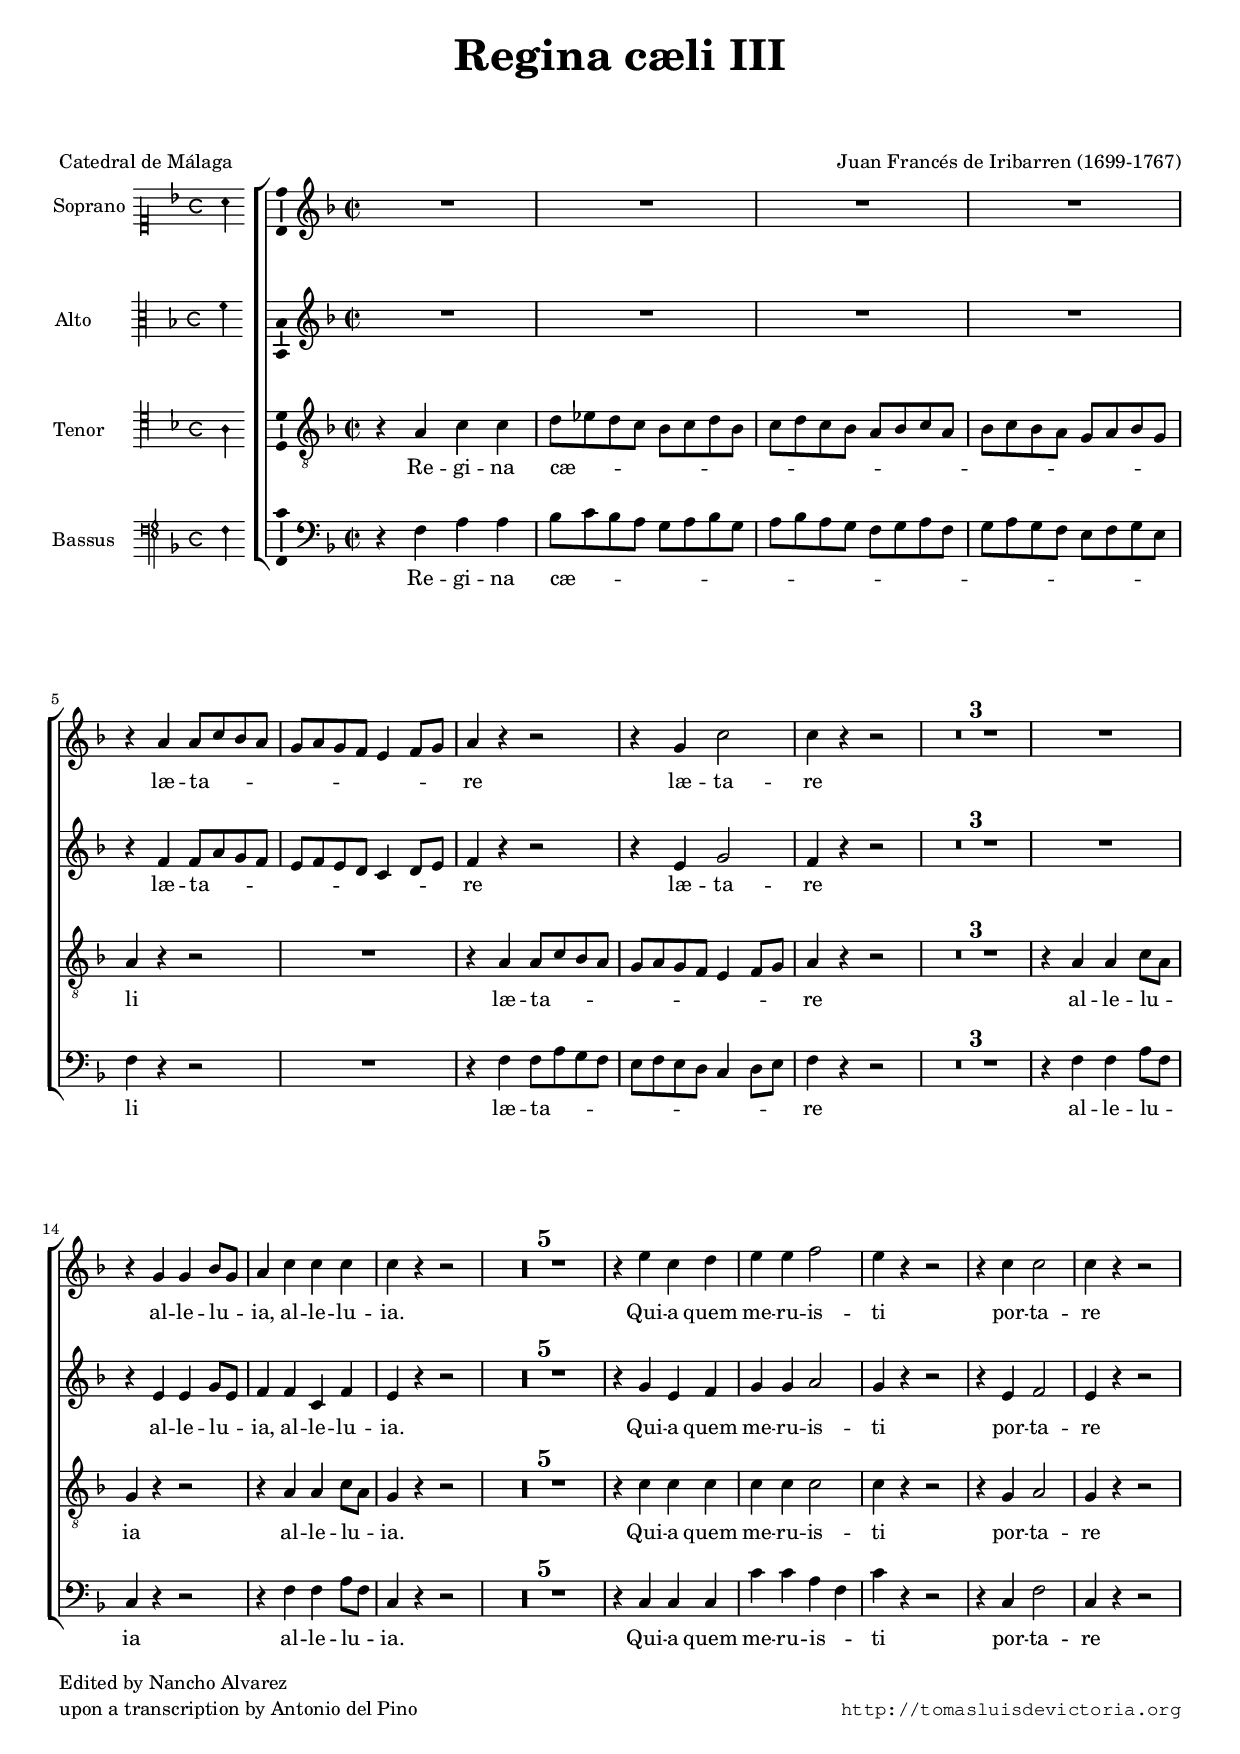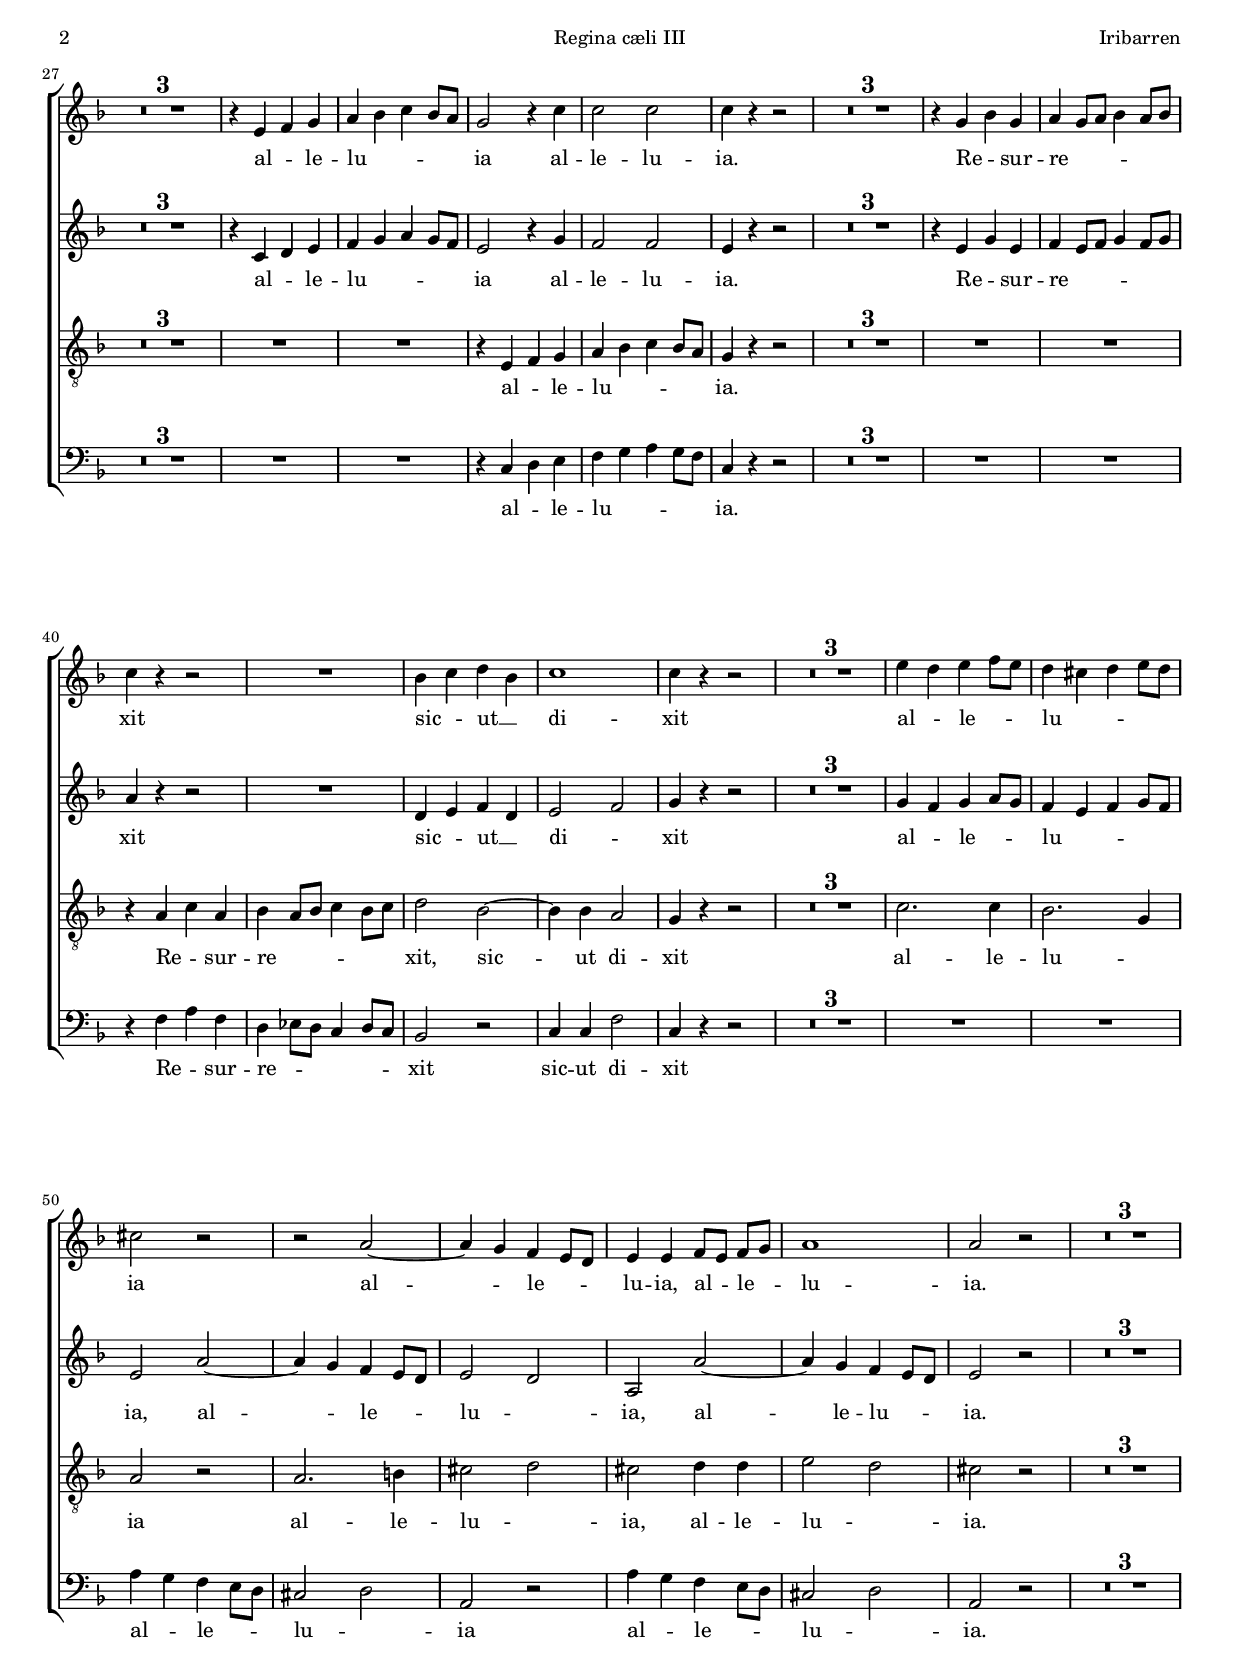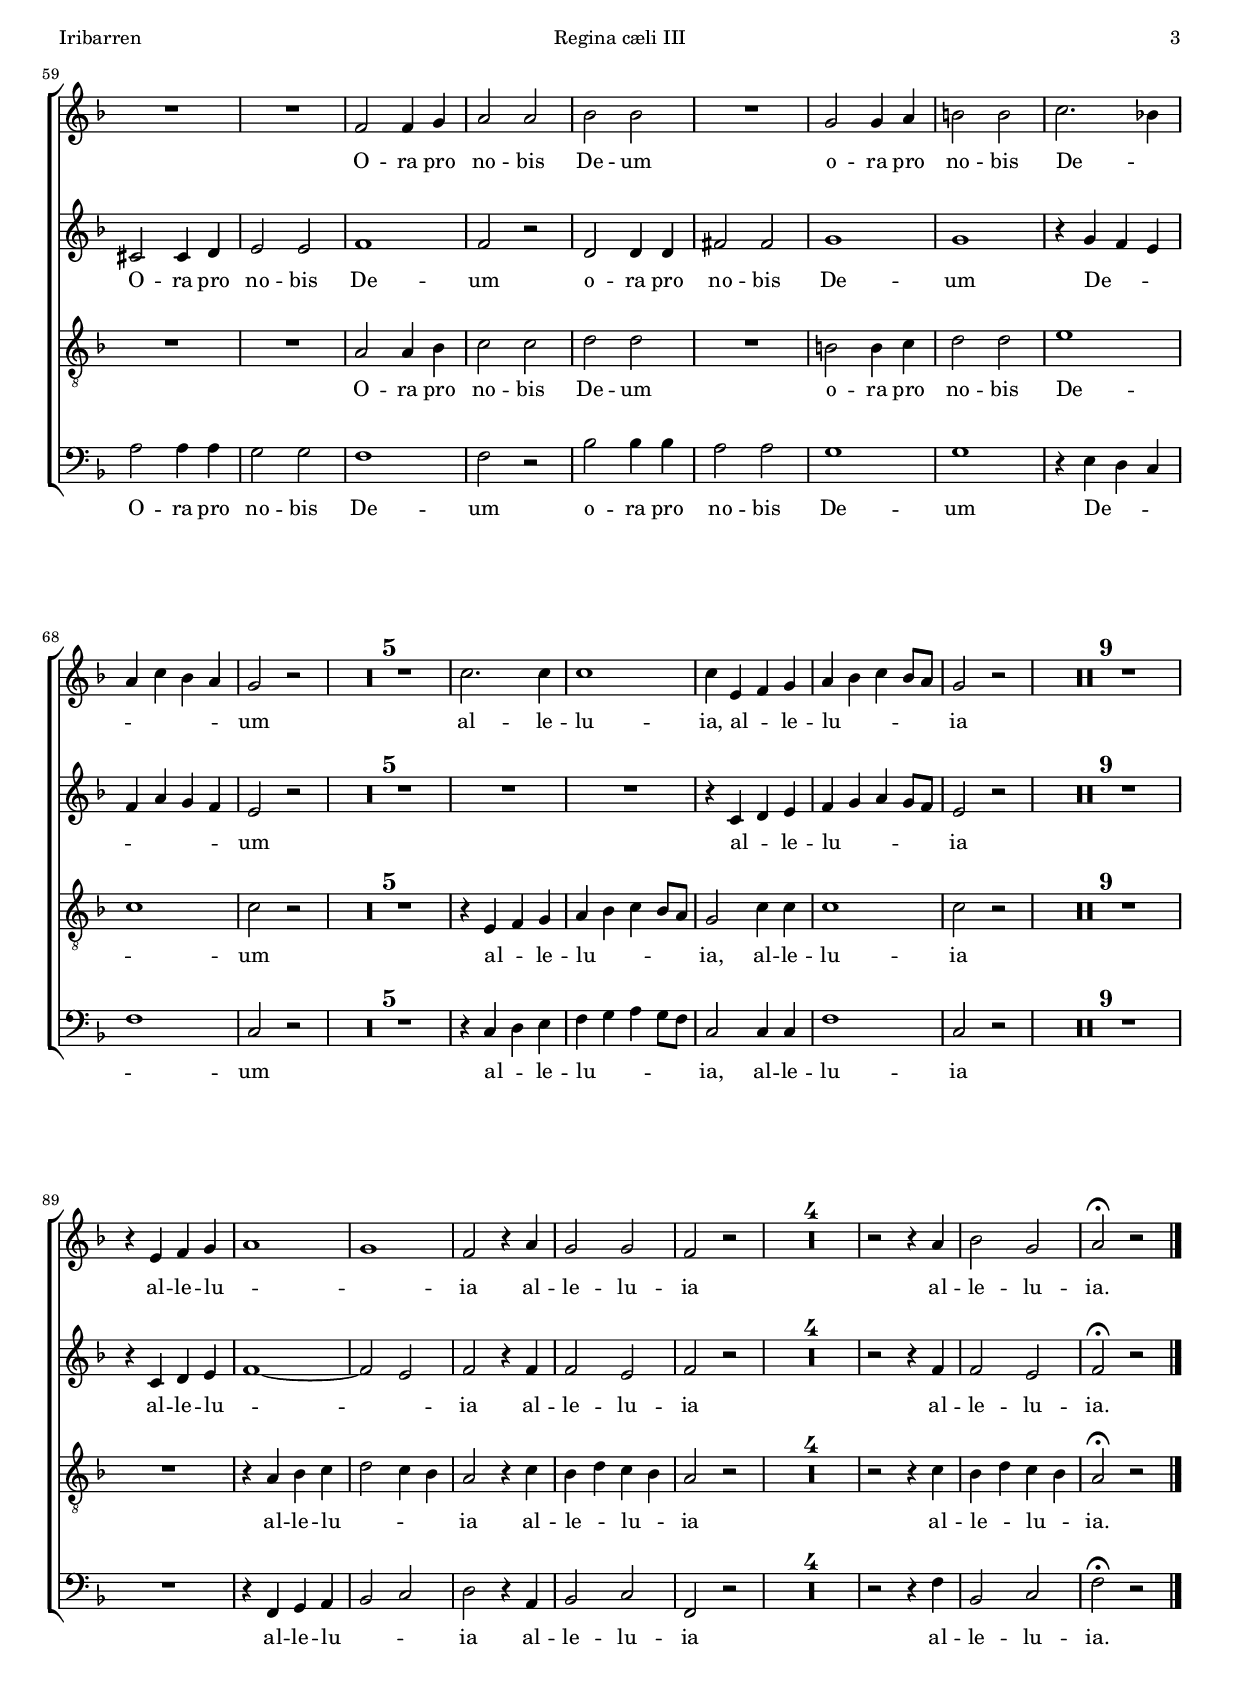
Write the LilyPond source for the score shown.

\version "2.18.0"

#(set-default-paper-size "a4")
#(set-global-staff-size 16.7)
#(ly:set-option 'point-and-click #f)
%mobile -s15.0 -i3.0

italicas=\override LyricText.font-shape = #'italic
rectas=\override LyricText.font-shape = #'upright
ss=\once \set suggestAccidentals = ##t
incipitwidth = 20
mtempo={\tempo 4 = 120}
mtempob={\tempo 4 = 60}

htitle="Regina cæli III"
hcomposer="Iribarren"

\header {
	title=\markup{\fontsize #3 "Regina cæli III"}
	%subtitle=""
	subsubtitle=\markup{\column{" " " " " "}}
	composer="Juan Francés de Iribarren (1699-1767)" % Ref. 66-5
        pdfauthor=\composer
	%opus="(-)"
	poet=\markup{"Catedral de Málaga"}
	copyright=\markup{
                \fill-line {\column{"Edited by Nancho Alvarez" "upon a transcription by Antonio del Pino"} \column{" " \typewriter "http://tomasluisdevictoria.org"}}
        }

%	tagline=""
}

global={\key f \major \time 2/2 \skip 1*101
	%\override Score.TimeSignature.break-visibility = #'#(#f #t #t)
	\bar "|."
}


cantus=\relative c''{
	R1*4
        \break
        r4 a a8 c bes a
        g a g f e4 f8 g 
        a4 r r2
        r4 g c2
        c4 r r2
        R1*4
        r4 g g bes8 g
        a4 c c c
        c r4 r2
        R1*5
        r4 e c d
        e4 e f2
        e4 r r2
        r4 c c2
        c4 r r2 \break
        R1*3
        r4 e, f g 
        a bes c bes8 a
        g2 r4 c
        c2 c
        c4 r r2
        R1*3
        r4 g bes g
        a g8 a bes4 a8 bes
        c4 r r2
        R1
        bes4 c d bes
        c1
        c4 r r2
        R1*3
        e4 d e f8 e
        d4 cis d e8 d
        cis2 r
        r a ~
        a4 g f e8 d
        e4 e f8[ e] f[ g]
        a1
        a2 r
        R1*5
        f2 f4 g
        a2 a
        bes bes
        R1
        g2 g4 a
        b2 b
        c2. bes!4
        a c bes a
        g2 r
        R1*5
        c2. c4
        c1
        c4 e, f g
        a bes c bes8 a
        g2 r
        R1*9
        r4 e f g
        a1
        g
        f2 r4 a
        g2 g
        f r
        R1*4
        r2 r4 a
        bes2 g
        \mtempob
        a2^\fermata r
}

altus=\relative c'{
	R1*4
        r4 f f8 a g f
        e f e d c4 d8 e
        f4 r r2
        r4 e g2
        f4 r r2
        R1*4
        r4 e e g8 e
        f4 f c f
        e4 r r2
        R1*5
        r4 g e f
        g4 g a2
        g4 r r2
        r4 e f2
        e4 r r2
        R1*3
        r4 c d e
        f g a g8 f
        e2 r4 g
        f2 f
        e4 r r2
        R1*3
        r4 e g e
        f e8 f g4 f8 g
        a4 r r2
        R1
        d,4 e f d
        e2 f
        g4 r r2
        R1*3
        g4 f g a8 g
        f4 e f g8 f
        e2 a ~
        a4 g f e8 d
        e2 d
        a a' ~
        a4 g f e8 d
        e2 r
        R1*3
        \break cis2 cis4 d
        e2  e
        f1
        f2 r
        d2 d4 d
        fis2 fis
        g1
        g
        r4 g f e
        f a g f
        e2 r
        R1*7
        r4 c d e
        f g a g8 f
        e2 r
        R1*9
        r4 c d e
        f1 ~
        f2 e
        f2 r4 f
        f2 e
        f r
        R1*4
        r2 r4 f
        f2 e
        f2^\fermata r
}

tenor=\relative c'{
	r4 a c c
        d8 ees d c bes c d bes
        c d c bes a bes c a
        bes c bes a g a bes g
        a4 r r2
        R1
        r4 a a8 c bes a
        g a g f e4 f8 g 
        a4 r r2
        R1*3
        r4 a a c8 a
        g4 r r2
        r4 a a c8 a
        g4 r r2
        R1*5
        r4 c c c
        c4 c c2
        c4 r r2
        r4 g a2
        g4 r r2
        R1*5
        r4 e f g
        a bes c bes8 a
        g4 r r2
        R1*5
        r4 a c a
        bes a8 bes c4 bes8 c
        d2 bes ~
        bes4 bes a2
        g4 r r2
        R1*3
        c2. c4
        bes2. g4
        a2 r
        a2. b4
        cis2 d
        cis d4 d
        e2 d
        cis r
        R1*5
        a2 a4 bes
        c2 c
        d d
        R1
        b2 b4 c
        d2 d
        e1
        c
        c2 r
        R1*5
        r4 e, f g
        a bes c bes8 a
        g2 c4 c
        c1
        c2 r
        R1*10
        r4 a bes c
        d2 c4 bes
        a2 r4 c
        bes d c bes
        a2 r
        R1*4
        r2 r4 c
        bes d c bes
        a2^\fermata r
}

bassus=\relative c{
	 \override Staff.VerticalAxisGroup.staff-staff-spacing =
                        #'((basic-distance . 13) (minimum-distance . 5) (padding
 . 1))
       r4 f a a
       bes8 c bes a g a bes g
       a bes a g f g a f
       g a g f e f g e
       f4 r r2
       R1
       r4 f f8 a g f 
       e f e d c4 d8 e
       f4 r r2
       R1*3
       r4 f f a8 f
       c4 r r2
       r4 f f a8 f 
       c4 r r2
       R1*5
       r4 c c c
       c' c a f 
       c' r r2
       r4 c, f2
       c4 r r2
       R1*5
       r4 c d e
       f g a g8 f
       c4 r r2
       R1*5
       r4 f a f
       d ees8 d c4 d8 c
       bes2 r
       c4 c f2
       c4 r r2
       R1*5
       a'4 g f e8 d
       cis2 d
       a r
       a'4 g f e8 d
       cis2 d
       a2 r
       R1*3
       a'2 a4 a
       g2 g
       f1
       f2 r
       bes2 bes4 bes
       a2 a
       g1
       g
       r4 e d c
       f1
       c2 r
       R1*5
       r4 c d e
       f g a g8 f
       c2 c4 c
       f1
       c2 r
       R1*10
       r4 f, g a
       bes2 c
       d r4 a
       bes2 c
       f, r
       R1*4
       r2 r4 f'
       bes,2 c
       f2^\fermata r
}

% no tengo la parte del continuo

continuo=\relative c' {
       
}

textocantus=\lyricmode{
læ -- ta -- _ _ _ _ _ _ _ _ _ _ re
læ -- ta -- re
al -- le -- lu -- _ ia,
al -- le -- lu -- ia.
Qui -- a quem me -- ru -- is -- ti
por -- ta -- re
al -- _ le -- lu -- _ _ _ _ ia
al -- le -- lu -- ia.
Re -- _ sur -- re -- _ _ _ _ _ xit
sic -- _ ut __ _ di -- xit
al -- _ le -- _ _ lu -- _ _ _ _ ia
al -- _ le -- _ _ lu -- ia,
al -- _ le -- _ lu -- ia.
O -- ra pro no -- bis De -- um
o -- ra pro no -- bis De -- _ _ _ _ _ um
al -- le -- lu -- ia,
al -- _ le -- lu -- _ _ _ _ ia
al -- le -- lu -- _ _ ia % lu lu
al -- le -- lu -- ia
al -- le -- lu -- ia.
}

textoaltus=\lyricmode{
læ -- ta -- _ _ _ _ _ _ _ _ _ _ re
læ -- ta -- re
al -- le -- lu -- _ ia,
al -- le -- lu -- ia.
Qui -- a quem me -- ru -- is -- ti
por -- ta -- re
al -- _ le -- lu -- _ _ _ _ ia
al -- le -- lu -- ia.
Re -- _ sur -- re -- _ _ _ _ _ xit
sic -- _ ut __ _ di -- _ xit
al -- _ le -- _ _ lu -- _ _ _ _ ia,
al -- _ le -- _ _ lu -- _ ia, % ia ia 
al -- le -- lu -- _ _ ia.
O -- ra pro no -- bis De -- um
o -- ra pro no -- bis De -- um
De -- _ _ _ _ _ _ um
al -- _ le -- lu -- _ _ _ _ ia
al -- le -- lu -- _ _ ia
al -- le -- lu -- ia
al -- le -- lu -- ia.
}

textotenor=\lyricmode{
Re -- gi -- na
cæ -- _ _ _ _ _ _ _ _ _ _ _ _ _ _ _ _ _ _ _ _ _ _ _ li
læ -- ta -- _ _ _ _ _ _ _ _ _ _ re
al -- le -- lu -- _ ia
al -- le -- lu -- _ ia.
Qui -- a quem me -- ru -- is -- ti
por -- ta -- re
al -- _ le -- lu -- _ _ _ _ ia.
Re -- _ sur -- re -- _ _ _ _ _ xit,
sic -- ut di -- xit
al -- le -- lu -- _ ia
al -- le -- lu -- _ ia,
al -- le -- lu -- _ ia.
O -- ra pro no -- bis De -- um
o -- ra pro no -- bis De -- _ um
al -- _ le -- lu -- _ _ _ _ ia,
al -- le -- lu -- ia
al -- le -- lu -- _ _ _ ia
al -- le -- _ lu -- _ ia
al -- le -- _ lu -- _ ia.
}

textobassus=\lyricmode{
Re -- gi -- na
cæ -- _ _ _ _ _ _ _ _ _ _ _ _ _ _ _ _ _ _ _ _ _ _ _ li
læ -- ta -- _ _ _ _ _ _ _ _ _ _ re
al -- le -- lu -- _ ia
al -- le -- lu -- _ ia.
Qui -- a quem me -- ru -- is -- _ ti
por -- ta -- re
al -- _ le -- lu -- _ _ _ _ ia.
Re -- _ sur -- re -- _ _ _ _ _ xit
sic -- ut di -- xit
al -- _ le -- _ _ lu -- _ ia
al -- _ le -- _ _ lu -- _ ia.
O -- ra pro no -- bis De -- um
o -- ra pro no -- bis De -- um
De -- _ _ _ um
al -- _ le -- lu -- _ _ _ _ ia,
al -- le -- lu -- ia
al -- le -- lu -- _ _ ia
al -- le -- lu -- ia
al -- le -- lu -- ia.
}

cifrado=\figuremode{
       
}

% Repasar los incipits, no he visto el original

incipitcantus=\markup{
	\score{
		{ 
		\set Staff.instrumentName="Soprano "
		\override NoteHead.style = #'neomensural
		\override Staff.TimeSignature.style = #'neomensural
		\cadenzaOn 
		\clef "petrucci-c1"
		\key f \major
		\time 4/4
                a'4
		} 

	\layout { line-width=\incipitwidth indent = 0 }
	}
}

incipitaltus=\markup{
	\score{
		{ 
		\set Staff.instrumentName="Alto       "
		\override NoteHead.style = #'neomensural 
		\override Staff.TimeSignature.style = #'neomensural
		\cadenzaOn 
		\clef "petrucci-c3"
		\key f \major
		\time 4/4
                f'4
		} 
	\layout { line-width=\incipitwidth indent = 0 }
	}
}


incipittenor=\markup{
	\score{
		{ 
		\set Staff.instrumentName="Tenor     "
		\override NoteHead.style = #'neomensural 
		\override Staff.TimeSignature.style = #'neomensural
		\cadenzaOn 
		\clef "petrucci-c4"
		\key f \major
		\time 4/4
                a4
		} 
	\layout { line-width=\incipitwidth indent=0 }
	}
}

incipitbassus=\markup{
	\score{
		{ 
		\set Staff.instrumentName="Bassus   "
		\override NoteHead.style = #'neomensural
		\override Staff.TimeSignature.style = #'neomensural
		\cadenzaOn 
		\clef "petrucci-f4"
		\key f \major
		\time 4/4
                f4
		} 
	\layout { line-width=\incipitwidth indent = 0 }
	}
}
incipitcont=\markup{
	\score{
		{ 
		\set Staff.instrumentName="Acomp. "
		\override NoteHead.style = #'neomensural
		\override Staff.TimeSignature.style = #'neomensural
		\cadenzaOn 
		\clef "petrucci-f4"
		\key f \major
		\time 2/2
                
		} 
	\layout { line-width=\incipitwidth indent = 0 }
	}
}

%\layout {
%       \context {\Voice
%               \remove Ligature_bracket_engraver
%               \consists Mensural_ligature_engraver
%       }
%       line-width=\incipitwidth
%       indent = 0
%}

\score {\transpose c' c'{<<
\new ChoirStaff<<

	\new Staff <<\global
	\new Voice="v1" {
		\set Staff.instrumentName=\incipitcantus
		\clef "treble"
		\cantus }
	\new Lyrics \lyricsto "v1" {\textocantus }
	>>

	\new Staff <<\global
	\new Voice="v2" {
		\set Staff.instrumentName=\incipitaltus
		\clef "treble"
		\altus }
	\new Lyrics \lyricsto "v2" {\textoaltus }
	>>
	
	\new Staff <<\global
	\new Voice="v3" {
		\set Staff.instrumentName=\incipittenor
		\clef "G_8"
		\tenor }
	\new Lyrics \lyricsto "v3" {\textotenor }
	>>

	\new Staff <<\global
	\new Voice="v4" {
		\set Staff.instrumentName=\incipitbassus
		\clef "bass"
		\bassus }
	\new Lyrics \lyricsto "v4" {\textobassus }
	>>
>>
%{        \new Staff \with {fontSize = #-2
                          \override StaffSymbol.staff-space = #(magstep -2)
                          \override StaffSymbol.thickness = #(magstep -2)
                          
        }<<\global
        \new Voice="v5" {
                \set Staff.instrumentName=\incipitcont
                \clef "bass"
                \continuo }
        \new FiguredBass {\cifrado}
        >>
%}
>>

	} % transpose

\layout{ 
	\context {\Lyrics 
		\override VerticalAxisGroup.staff-affinity = #UP
		\override VerticalAxisGroup.nonstaff-relatedstaff-spacing =
			#'((basic-distance . 0) (minimum-distance . 0) (padding . 1))
		%\override LyricText.font-size = #1.2
		\override LyricHyphen.minimum-distance = #0.5
	}
	\context {\Score 
		tempoHideNote = ##t
		\override BarNumber.padding = #2 
                skipBars = ##t
	}
	\context {\Voice 
		%melismaBusyProperties = #'()
		%autoBeaming = ##f
	}
	\context {\Staff 
                %\RemoveEmptyStaves
                %\override VerticalAxisGroup.remove-first = ##t
		\override VerticalAxisGroup.staff-staff-spacing =
			#'((basic-distance . 11) (minimum-distance . 0) (padding . 1))
		\consists Ambitus_engraver 
		\override LigatureBracket.padding = #1
	}
        \context {\FiguredBass
                  \override BassFigure #'font-size = #-2
        }
}

%\midi { \mtempo }

}


\paper{
	evenHeaderMarkup=\markup  \fill-line { \fromproperty #'page:page-number-string \htitle \hcomposer }
	oddHeaderMarkup= \markup  \fill-line { \on-the-fly #not-first-page \hcomposer \on-the-fly #not-first-page \htitle \on-the-fly #not-first-page \fromproperty #'page:page-number-string }
	%system-count=20
	%page-count = 8
	ragged-last-bottom = ##f
	indent=3.5\cm
	system-system-spacing =
	#'((basic-distance . 20) (minimum-distance . 0) (padding . 5))
	top-system-spacing = % header
	#'((basic-distance . 8) (minimum-distance . 0) (padding . 0))
	last-bottom-spacing = % footer
	#'((basic-distance . 12) (minimum-distance . 0) (padding . 0))

}
